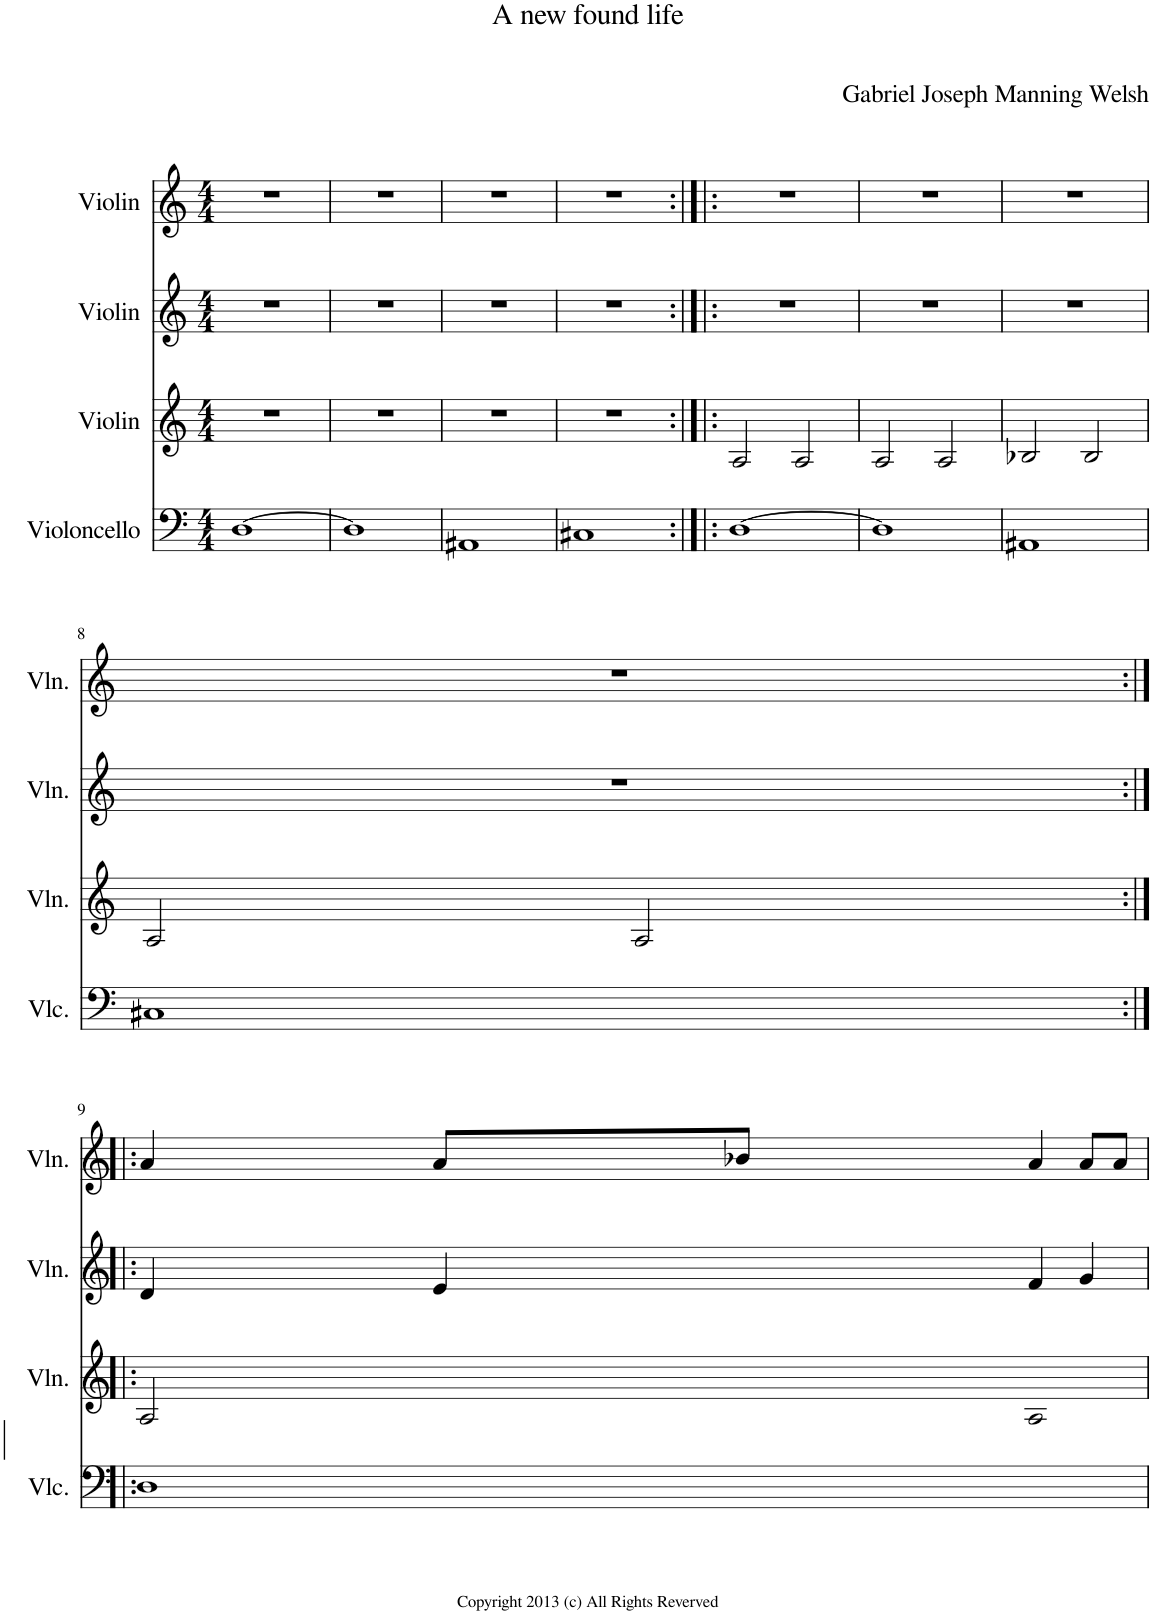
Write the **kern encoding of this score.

**kern	**kern	**kern	**kern
*part4	*part3	*part2	*part1
*staff4	*staff3	*staff2	*staff1
*I"Violoncello	*I"Violin	*I"Violin	*I"Violin
*I'Vlc.	*I'Vln.	*I'Vln.	*I'Vln.
*clefF4	*clefG2	*clefG2	*clefG2
*k[]	*k[]	*k[]	*k[]
*M4/4	*M4/4	*M4/4	*M4/4
=1	=1	=1	=1
[1D	1r	1r	1r
=2	=2	=2	=2
1D]	1r	1r	1r
=3	=3	=3	=3
1AA#X	1r	1r	1r
=4	=4	=4	=4
1C#X	1r	1r	1r
=5:|!|:	=5:|!|:	=5:|!|:	=5:|!|:
[1D	2A/	1r	1r
.	2A/	.	.
=6	=6	=6	=6
1D]	2A/	1r	1r
.	2A/	.	.
=7	=7	=7	=7
1AA#X	2B-X/	1r	1r
.	2B-/	.	.
!!LO:LB:g=z
=8	=8	=8	=8
1C#X	2A/	1r	1r
.	2A/	.	.
!!LO:LB:g=z
=9:|!|:	=9:|!|:	=9:|!|:	=9:|!|:
1D	2A/	4d/	4a/
.	.	4e/	8a/L
.	.	.	8b-X/J
.	2A/	4f/	4a/
.	.	4g/	8a/L
.	.	.	8a/J
=	=	=	=
*-	*-	*-	*-
